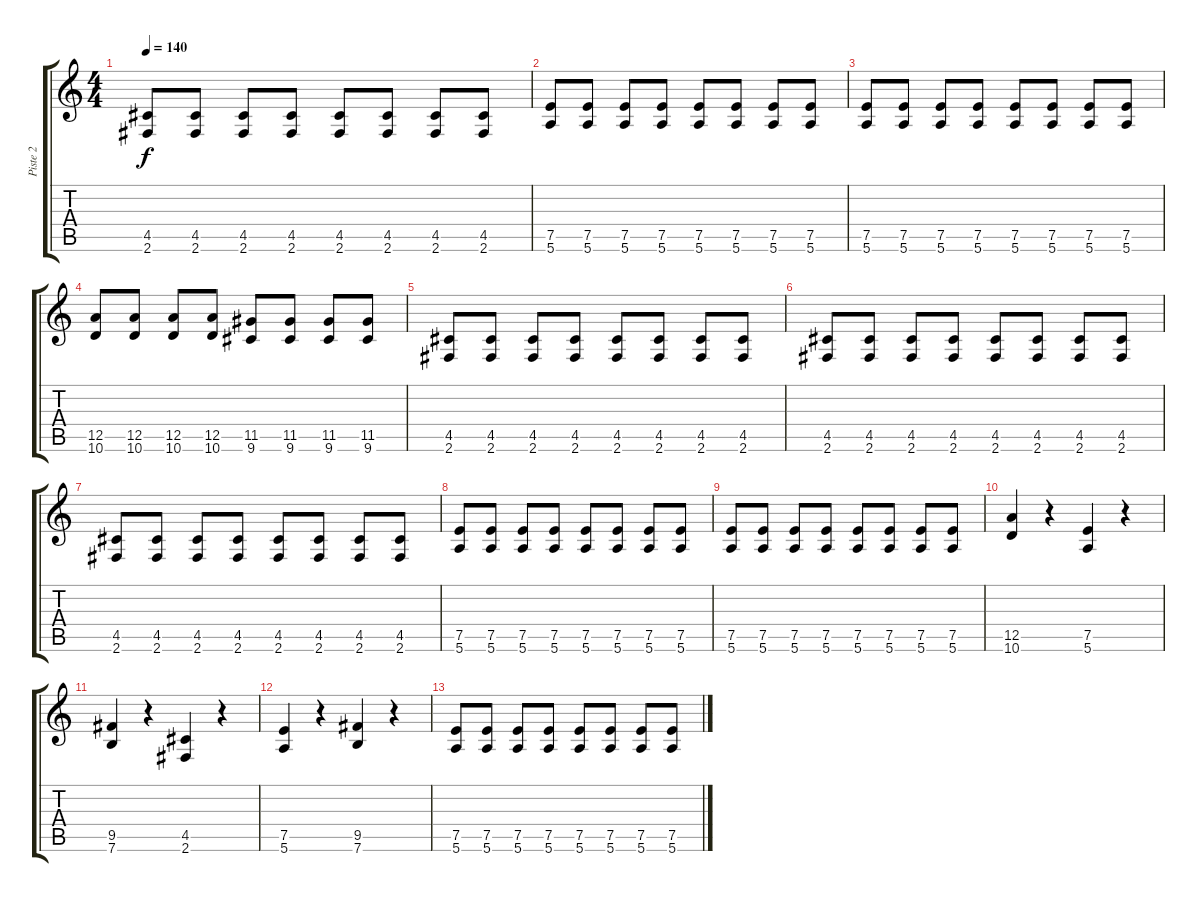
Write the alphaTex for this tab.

\track ("Piste 2" "Piste 2") {instrument electricguitarjazz}
\staff {score tabs}
\tuning (E4 B3 G3 D3 A2 E2) {hide}
\ts (4 4)
\tempo 140
\clef g2
\ks c
(4.5 2.6).8{dy f} (4.5 2.6).8 (4.5 2.6).8 (4.5 2.6).8 (4.5 2.6).8 (4.5 2.6).8 (4.5 2.6).8 (4.5 2.6).8 |
(7.5 5.6).8 (7.5 5.6).8 (7.5 5.6).8 (7.5 5.6).8 (7.5 5.6).8 (7.5 5.6).8 (7.5 5.6).8 (7.5 5.6).8 |
(7.5 5.6).8 (7.5 5.6).8 (7.5 5.6).8 (7.5 5.6).8 (7.5 5.6).8 (7.5 5.6).8 (7.5 5.6).8 (7.5 5.6).8 |
(12.5 10.6).8 (12.5 10.6).8 (12.5 10.6).8 (12.5 10.6).8 (11.5 9.6).8 (11.5 9.6).8 (11.5 9.6).8 (11.5 9.6).8 |
(4.5 2.6).8 (4.5 2.6).8 (4.5 2.6).8 (4.5 2.6).8 (4.5 2.6).8 (4.5 2.6).8 (4.5 2.6).8 (4.5 2.6).8 |
(4.5 2.6).8 (4.5 2.6).8 (4.5 2.6).8 (4.5 2.6).8 (4.5 2.6).8 (4.5 2.6).8 (4.5 2.6).8 (4.5 2.6).8 |
(4.5 2.6).8 (4.5 2.6).8 (4.5 2.6).8 (4.5 2.6).8 (4.5 2.6).8 (4.5 2.6).8 (4.5 2.6).8 (4.5 2.6).8 |
(7.5 5.6).8 (7.5 5.6).8 (7.5 5.6).8 (7.5 5.6).8 (7.5 5.6).8 (7.5 5.6).8 (7.5 5.6).8 (7.5 5.6).8 |
(7.5 5.6).8 (7.5 5.6).8 (7.5 5.6).8 (7.5 5.6).8 (7.5 5.6).8 (7.5 5.6).8 (7.5 5.6).8 (7.5 5.6).8 |
(12.5 10.6).4 r.4 (7.5 5.6).4 r.4 |
(9.5 7.6).4 r.4 (4.5 2.6).4 r.4 |
(7.5 5.6).4 r.4 (9.5 7.6).4 r.4 |
(7.5 5.6).8 (7.5 5.6).8 (7.5 5.6).8 (7.5 5.6).8 (7.5 5.6).8 (7.5 5.6).8 (7.5 5.6).8 (7.5 5.6).8
